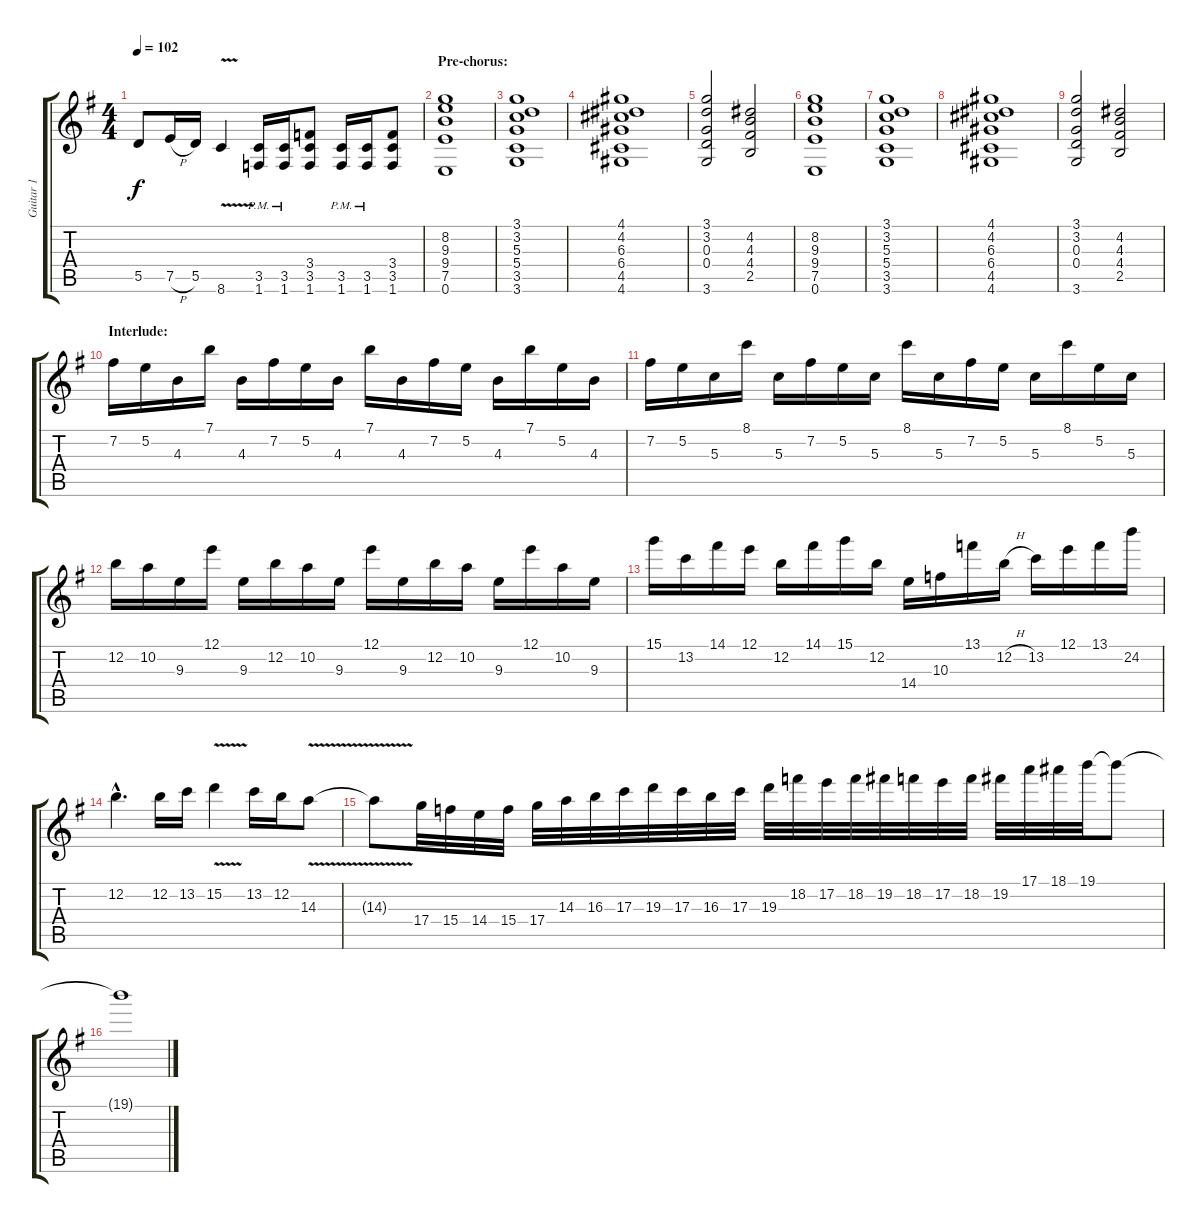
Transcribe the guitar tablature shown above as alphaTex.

\track ("Guitar 1" "Guitar 1") {instrument overdrivenguitar}
\staff {score tabs}
\tuning (E4 B3 G3 D3 A2 E2) {hide}
\ts (4 4)
\tempo 102
\clef g2
\ks g
5.5{t}.8{dy f} 7.5{h}.16 5.5.16 8.6{v}.4 (3.5{pm} 1.6{pm}).16 (3.5{pm} 1.6{pm}).16 (3.4 3.5 1.6).8 (3.5{pm} 1.6{pm}).16 (3.5{pm} 1.6{pm}).16 (3.4 3.5 1.6).8 |
\section ("" "Pre-chorus:")
\ks eminor
(8.2 9.3 9.4 7.5 0.6).1{volume 10} |
(3.1 3.2 5.3 5.4 3.5 3.6).1 |
(4.1 4.2 6.3 6.4 4.5 4.6).1 |
(3.1 3.2 0.3 0.4 3.6).2 (4.2 4.3 4.4 2.5).2 |
(8.2 9.3 9.4 7.5 0.6).1 |
(3.1 3.2 5.3 5.4 3.5 3.6).1 |
(4.1 4.2 6.3 6.4 4.5 4.6).1 |
(3.1 3.2 0.3 0.4 3.6).2 (4.2 4.3 4.4 2.5).2 |
\section ("" "Interlude:")
7.2.16 5.2.16 4.3.16 7.1.16 4.3.16 7.2.16 5.2.16 4.3.16 7.1.16 4.3.16 7.2.16 5.2.16 4.3.16 7.1.16 5.2.16 4.3.16 |
7.2.16 5.2.16 5.3.16 8.1.16 5.3.16 7.2.16 5.2.16 5.3.16 8.1.16 5.3.16 7.2.16 5.2.16 5.3.16 8.1.16 5.2.16 5.3.16 |
12.2.16 10.2.16 9.3.16 12.1.16 9.3.16 12.2.16 10.2.16 9.3.16 12.1.16 9.3.16 12.2.16 10.2.16 9.3.16 12.1.16 10.2.16 9.3.16 |
15.1.16 13.2.16 14.1.16 12.1.16 12.2.16 14.1.16 15.1.16 12.2.16 14.4.16 10.3.16 13.1.16 12.2{h}.16 13.2.16 12.1.16 13.1.16 24.2.16 |
12.2{hac}.4{d} 12.2.16 13.2.16 15.2{v}.4 13.2.16 12.2.16 14.3{v}.8 |
14.3{t}.8 17.4.32 15.4.32 14.4.32 15.4.32 17.4.32 14.3.32 16.3.32 17.3.32 19.3.32 17.3.32 16.3.32 17.3.32 19.3.32 18.2.32 17.2.32 18.2.32 19.2.32 18.2.32 17.2.32 18.2.32 19.2.32 17.1.32 18.1.32 19.1.32 19.1{t}.8 |
19.1{t}.1
